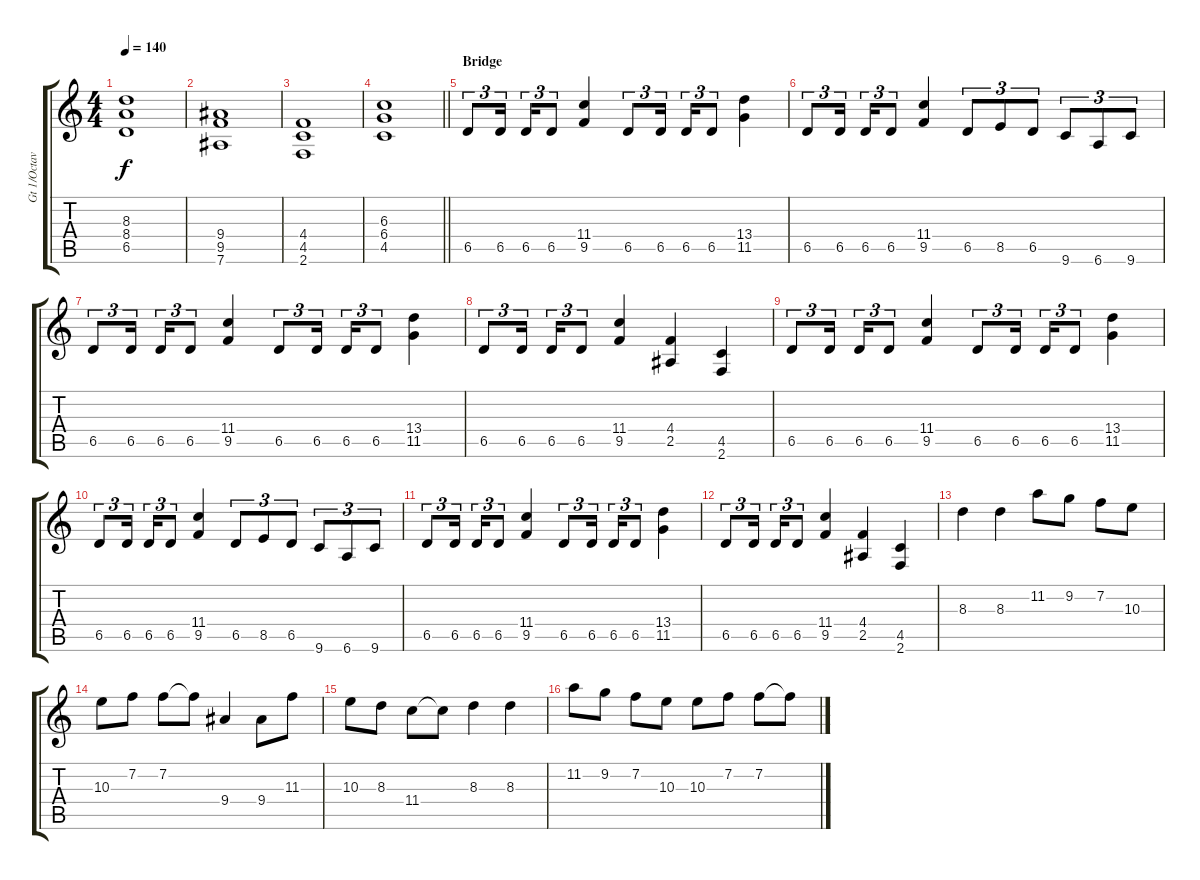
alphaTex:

\track ("Gt 1/Octaver" "Gt 1/Octav") {instrument overdrivenguitar}
\staff {score tabs}
\tuning (Eb4 Bb3 Gb3 Db3 Ab2 Eb2) {hide}
\ts (4 4)
\tempo 140
\clef g2
\ks c
(8.3 8.4 6.5).1{dy f} |
(9.4 9.5 7.6).1 |
(4.4 4.5 2.6).1 |
\barLineRight lightlight
(6.3 6.4 4.5).1 |
\section ("" "Bridge")
6.5.8{tu (3 2)} 6.5.16{tu (3 2) beam splitsecondary} 6.5.16{tu (3 2)} 6.5.8{tu (3 2)} (11.4 9.5).4 6.5.8{tu (3 2)} 6.5.16{tu (3 2) beam splitsecondary} 6.5.16{tu (3 2)} 6.5.8{tu (3 2)} (13.4 11.5).4 |
6.5.8{tu (3 2)} 6.5.16{tu (3 2) beam splitsecondary} 6.5.16{tu (3 2)} 6.5.8{tu (3 2)} (11.4 9.5).4 6.5.8{tu (3 2)} 8.5.8{tu (3 2)} 6.5.8{tu (3 2)} 9.6.8{tu (3 2)} 6.6.8{tu (3 2)} 9.6.8{tu (3 2)} |
6.5.8{tu (3 2)} 6.5.16{tu (3 2) beam splitsecondary} 6.5.16{tu (3 2)} 6.5.8{tu (3 2)} (11.4 9.5).4 6.5.8{tu (3 2)} 6.5.16{tu (3 2) beam splitsecondary} 6.5.16{tu (3 2)} 6.5.8{tu (3 2)} (13.4 11.5).4 |
6.5.8{tu (3 2)} 6.5.16{tu (3 2) beam splitsecondary} 6.5.16{tu (3 2)} 6.5.8{tu (3 2)} (11.4 9.5).4 (4.4 2.5).4 (4.5 2.6).4 |
6.5.8{tu (3 2)} 6.5.16{tu (3 2) beam splitsecondary} 6.5.16{tu (3 2)} 6.5.8{tu (3 2)} (11.4 9.5).4 6.5.8{tu (3 2)} 6.5.16{tu (3 2) beam splitsecondary} 6.5.16{tu (3 2)} 6.5.8{tu (3 2)} (13.4 11.5).4 |
6.5.8{tu (3 2)} 6.5.16{tu (3 2) beam splitsecondary} 6.5.16{tu (3 2)} 6.5.8{tu (3 2)} (11.4 9.5).4 6.5.8{tu (3 2)} 8.5.8{tu (3 2)} 6.5.8{tu (3 2)} 9.6.8{tu (3 2)} 6.6.8{tu (3 2)} 9.6.8{tu (3 2)} |
6.5.8{tu (3 2)} 6.5.16{tu (3 2) beam splitsecondary} 6.5.16{tu (3 2)} 6.5.8{tu (3 2)} (11.4 9.5).4 6.5.8{tu (3 2)} 6.5.16{tu (3 2) beam splitsecondary} 6.5.16{tu (3 2)} 6.5.8{tu (3 2)} (13.4 11.5).4 |
6.5.8{tu (3 2)} 6.5.16{tu (3 2) beam splitsecondary} 6.5.16{tu (3 2)} 6.5.8{tu (3 2)} (11.4 9.5).4 (4.4 2.5).4 (4.5 2.6).4 |
8.3.4 8.3.4 11.2.8 9.2.8 7.2.8 10.3.8 |
10.3.8 7.2.8 7.2.8 7.2{t}.8 9.4.4 9.4.8 11.3.8 |
10.3.8 8.3.8 11.4.8 11.4{t}.8 8.3.4 8.3.4 |
11.2.8 9.2.8 7.2.8 10.3.8 10.3.8 7.2.8 7.2.8 7.2{t}.8
